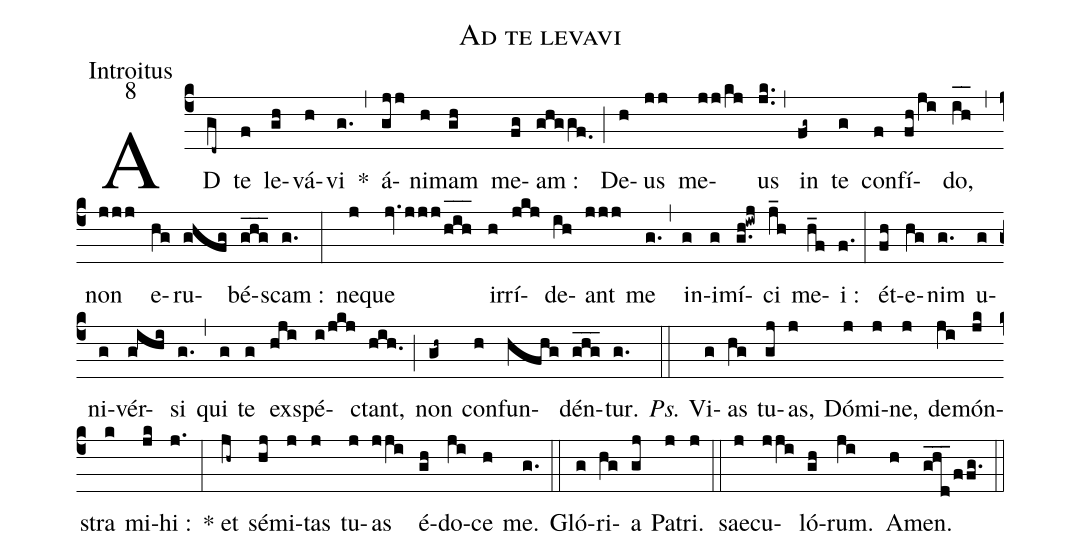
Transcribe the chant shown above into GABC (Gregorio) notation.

name:Ad te levavi;
office-part:Introitus;
mode:8;
%%
(c4) AD(gd~) te(f) le(gh)vá(h)vi(g.) *(,) á(gjj)ni(h)mam(gh) me(fg)am :(ghggf.0) (;) De(h)us(jj) me(jj/kj)us(jk..) (,) in(fg~) te(g) con(f)fí(fh/ji)do,(i_[oh:h]h_[oh:h]) (,) non(jjj) e(hg)ru(ghfg)bé(ghg___)scam :(g.) (:) ne(j)que(jv.jjj/h_[oh:h]i_[oh:h]h_[oh:h]) ir(h)rí(jkj)de(ih)ant(jjj) me(g.) (,) in(g)i(g)mí(g.h!iwj)ci(j_h) me(h_f)i :(f.) (:) ét(fh)e(hg)nim(g.) u(g)ni(g)vér(g!ihi)si(g.) (,) qui(g) te(g) ex(hji)spé(i/jkj)ctant,(hih.) (;) non(gh~) con(h)fun(hfhg)dén(ghg___)tur.(g.) (::) <i>Ps.</i> Vi(g)as(hg) tu(gj)as,(j) Dó(j)mi(j)ne,(j) de(ji)món(jk)stra(k) mi(jk)hi :(j.) (:) * et(jh~) sé(hj)mi(j)tas(j) tu(j)as(jji) é(gh)do(ji)ce(h) me.(g.) (::) Gló(g)ri(hg)a(gj) Pa(j)tri.(j) (::) <eu>sae(j)cu(jji)ló(gh)rum.(ji) A(h)men.</eu>(ghd___/ffg.) (::)
